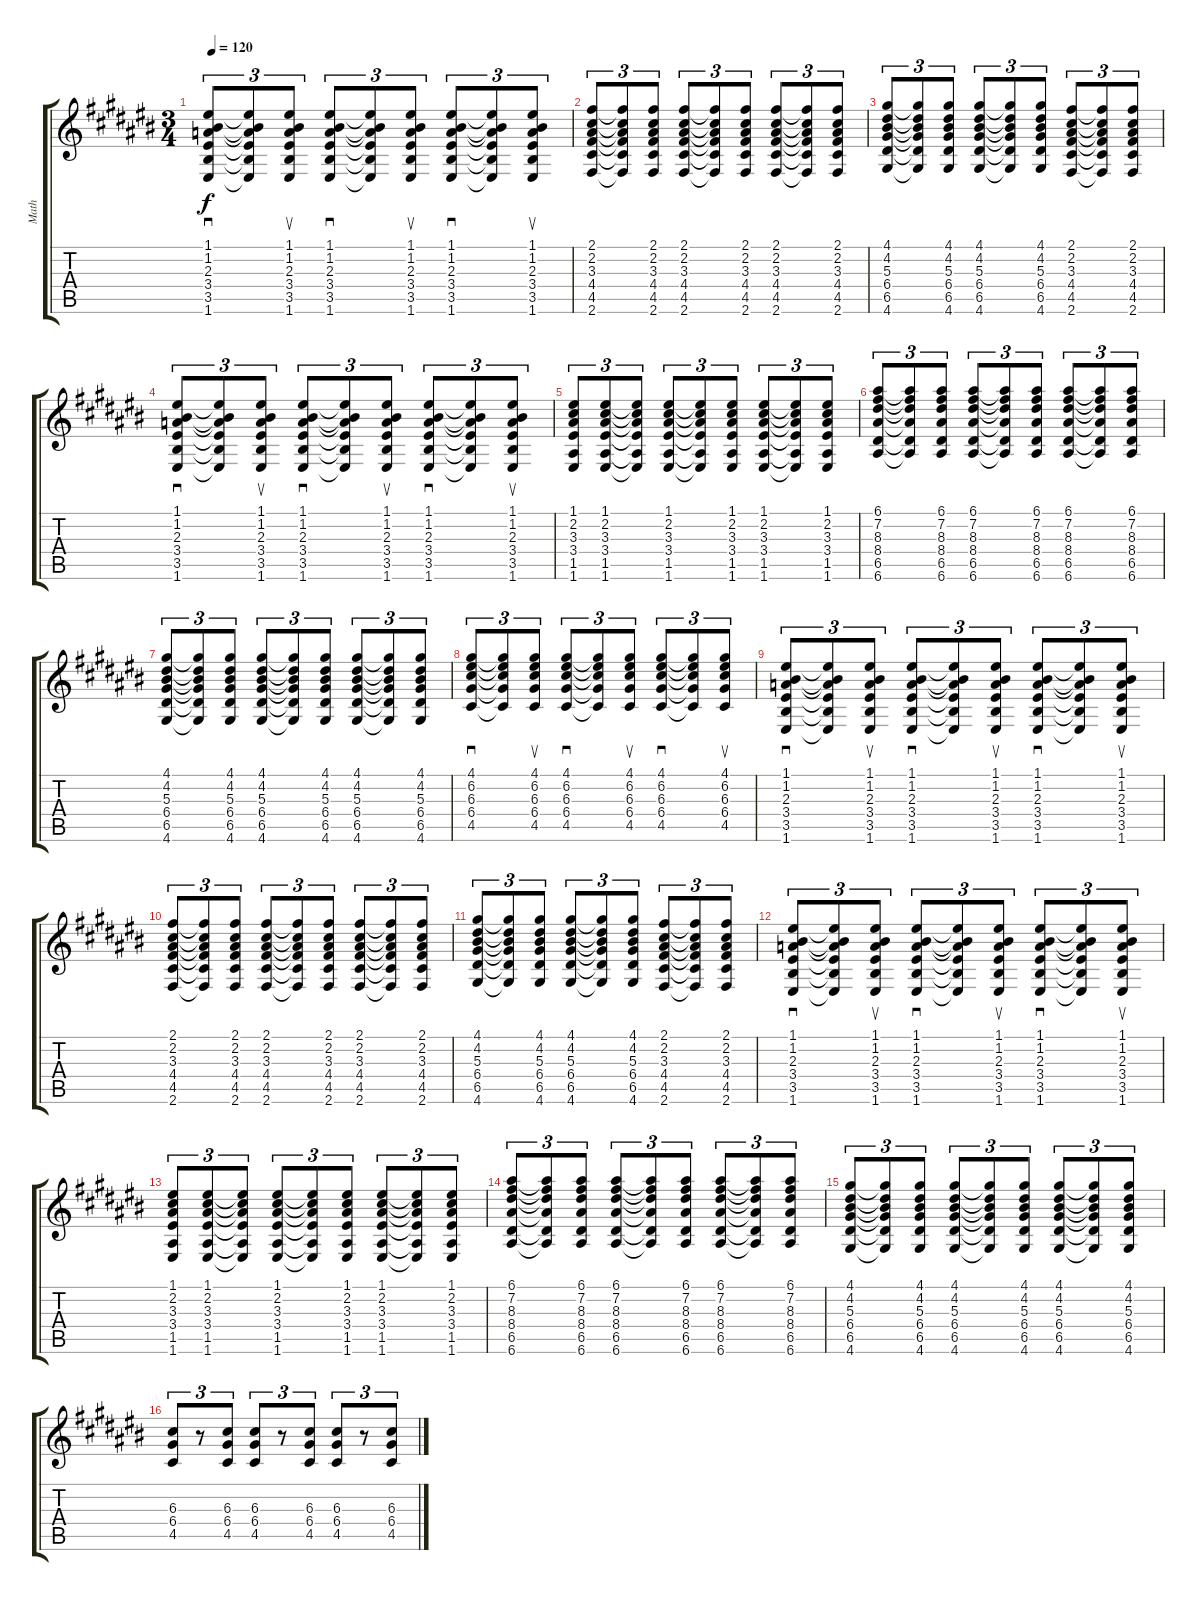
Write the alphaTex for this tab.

\track ("Math" "Math") {instrument overdrivenguitar}
\staff {score tabs}
\tuning (E4 B3 G3 D3 A2 E2) {hide}
\ts (3 4)
\tempo 120
\clef g2
\ks c#
(1.1 1.2 2.3 3.4 3.5 1.6).8{sd tu (3 2) dy f} (1.1{t} 1.2{t} 2.3{t} 3.4{t} 3.5{t} 1.6{t}).8{tu (3 2)} (1.1 1.2 2.3 3.4 3.5 1.6).8{su tu (3 2)} (1.1 1.2 2.3 3.4 3.5 1.6).8{sd tu (3 2)} (1.1{t} 1.2{t} 2.3{t} 3.4{t} 3.5{t} 1.6{t}).8{tu (3 2)} (1.1 1.2 2.3 3.4 3.5 1.6).8{su tu (3 2)} (1.1 1.2 2.3 3.4 3.5 1.6).8{sd tu (3 2)} (1.1{t} 1.2{t} 2.3{t} 3.4{t} 3.5{t} 1.6{t}).8{tu (3 2)} (1.1 1.2 2.3 3.4 3.5 1.6).8{su tu (3 2)} |
(2.1 2.2 3.3 4.4 4.5 2.6).8{tu (3 2)} (2.1{t} 2.2{t} 3.3{t} 4.4{t} 4.5{t} 2.6{t}).8{tu (3 2)} (2.1 2.2 3.3 4.4 4.5 2.6).8{tu (3 2)} (2.1 2.2 3.3 4.4 4.5 2.6).8{tu (3 2)} (2.1{t} 2.2{t} 3.3{t} 4.4{t} 4.5{t} 2.6{t}).8{tu (3 2)} (2.1 2.2 3.3 4.4 4.5 2.6).8{tu (3 2)} (2.1 2.2 3.3 4.4 4.5 2.6).8{tu (3 2)} (2.1{t} 2.2{t} 3.3{t} 4.4{t} 4.5{t} 2.6{t}).8{tu (3 2)} (2.1 2.2 3.3 4.4 4.5 2.6).8{tu (3 2)} |
(4.1 4.2 5.3 6.4 6.5 4.6).8{tu (3 2)} (4.1{t} 4.2{t} 5.3{t} 6.4{t} 6.5{t} 4.6{t}).8{tu (3 2)} (4.1 4.2 5.3 6.4 6.5 4.6).8{tu (3 2)} (4.1 4.2 5.3 6.4 6.5 4.6).8{tu (3 2)} (4.1{t} 4.2{t} 5.3{t} 6.4{t} 6.5{t} 4.6{t}).8{tu (3 2)} (4.1 4.2 5.3 6.4 6.5 4.6).8{tu (3 2)} (2.1 2.2 3.3 4.4 4.5 2.6).8{tu (3 2)} (2.1{t} 2.2{t} 3.3{t} 4.4{t} 4.5{t} 2.6{t}).8{tu (3 2)} (2.1 2.2 3.3 4.4 4.5 2.6).8{tu (3 2)} |
(1.1 1.2 2.3 3.4 3.5 1.6).8{sd tu (3 2)} (1.1{t} 1.2{t} 2.3{t} 3.4{t} 3.5{t} 1.6{t}).8{tu (3 2)} (1.1 1.2 2.3 3.4 3.5 1.6).8{su tu (3 2)} (1.1 1.2 2.3 3.4 3.5 1.6).8{sd tu (3 2)} (1.1{t} 1.2{t} 2.3{t} 3.4{t} 3.5{t} 1.6{t}).8{tu (3 2)} (1.1 1.2 2.3 3.4 3.5 1.6).8{su tu (3 2)} (1.1 1.2 2.3 3.4 3.5 1.6).8{sd tu (3 2)} (1.1{t} 1.2{t} 2.3{t} 3.4{t} 3.5{t} 1.6{t}).8{tu (3 2)} (1.1 1.2 2.3 3.4 3.5 1.6).8{su tu (3 2)} |
(1.1 2.2 3.3 3.4 1.5 1.6).8{tu (3 2)} (1.1 2.2 3.3 3.4 1.5 1.6).8{tu (3 2)} (1.1{t} 2.2{t} 3.3{t} 3.4{t} 1.5{t} 1.6{t}).8{tu (3 2)} (1.1 2.2 3.3 3.4 1.5 1.6).8{tu (3 2)} (1.1{t} 2.2{t} 3.3{t} 3.4{t} 1.5{t} 1.6{t}).8{tu (3 2)} (1.1 2.2 3.3 3.4 1.5 1.6).8{tu (3 2)} (1.1 2.2 3.3 3.4 1.5 1.6).8{tu (3 2)} (1.1{t} 2.2{t} 3.3{t} 3.4{t} 1.5{t} 1.6{t}).8{tu (3 2)} (1.1 2.2 3.3 3.4 1.5 1.6).8{tu (3 2)} |
(6.1 7.2 8.3 8.4 6.5 6.6).8{tu (3 2)} (6.1{t} 7.2{t} 8.3{t} 8.4{t} 6.5{t} 6.6{t}).8{tu (3 2)} (6.1 7.2 8.3 8.4 6.5 6.6).8{tu (3 2)} (6.1 7.2 8.3 8.4 6.5 6.6).8{tu (3 2)} (6.1{t} 7.2{t} 8.3{t} 8.4{t} 6.5{t} 6.6{t}).8{tu (3 2)} (6.1 7.2 8.3 8.4 6.5 6.6).8{tu (3 2)} (6.1 7.2 8.3 8.4 6.5 6.6).8{tu (3 2)} (6.1{t} 7.2{t} 8.3{t} 8.4{t} 6.5{t} 6.6{t}).8{tu (3 2)} (6.1 7.2 8.3 8.4 6.5 6.6).8{tu (3 2)} |
(4.1 4.2 5.3 6.4 6.5 4.6).8{tu (3 2)} (4.1{t} 4.2{t} 5.3{t} 6.4{t} 6.5{t} 4.6{t}).8{tu (3 2)} (4.1 4.2 5.3 6.4 6.5 4.6).8{tu (3 2)} (4.1 4.2 5.3 6.4 6.5 4.6).8{tu (3 2)} (4.1{t} 4.2{t} 5.3{t} 6.4{t} 6.5{t} 4.6{t}).8{tu (3 2)} (4.1 4.2 5.3 6.4 6.5 4.6).8{tu (3 2)} (4.1 4.2 5.3 6.4 6.5 4.6).8{tu (3 2)} (4.1{t} 4.2{t} 5.3{t} 6.4{t} 6.5{t} 4.6{t}).8{tu (3 2)} (4.1 4.2 5.3 6.4 6.5 4.6).8{tu (3 2)} |
(4.1 6.2 6.3 6.4 4.5).8{sd tu (3 2) volume 10} (4.1{t} 6.2{t} 6.3{t} 6.4{t} 4.5{t}).8{tu (3 2)} (4.1 6.2 6.3 6.4 4.5).8{su tu (3 2)} (4.1 6.2 6.3 6.4 4.5).8{sd tu (3 2)} (4.1{t} 6.2{t} 6.3{t} 6.4{t} 4.5{t}).8{tu (3 2)} (4.1 6.2 6.3 6.4 4.5).8{su tu (3 2)} (4.1 6.2 6.3 6.4 4.5).8{sd tu (3 2)} (4.1{t} 6.2{t} 6.3{t} 6.4{t} 4.5{t}).8{tu (3 2)} (4.1 6.2 6.3 6.4 4.5).8{su tu (3 2)} |
(1.1 1.2 2.3 3.4 3.5 1.6).8{sd tu (3 2)} (1.1{t} 1.2{t} 2.3{t} 3.4{t} 3.5{t} 1.6{t}).8{tu (3 2)} (1.1 1.2 2.3 3.4 3.5 1.6).8{su tu (3 2)} (1.1 1.2 2.3 3.4 3.5 1.6).8{sd tu (3 2)} (1.1{t} 1.2{t} 2.3{t} 3.4{t} 3.5{t} 1.6{t}).8{tu (3 2)} (1.1 1.2 2.3 3.4 3.5 1.6).8{su tu (3 2)} (1.1 1.2 2.3 3.4 3.5 1.6).8{sd tu (3 2)} (1.1{t} 1.2{t} 2.3{t} 3.4{t} 3.5{t} 1.6{t}).8{tu (3 2)} (1.1 1.2 2.3 3.4 3.5 1.6).8{su tu (3 2)} |
(2.1 2.2 3.3 4.4 4.5 2.6).8{tu (3 2)} (2.1{t} 2.2{t} 3.3{t} 4.4{t} 4.5{t} 2.6{t}).8{tu (3 2)} (2.1 2.2 3.3 4.4 4.5 2.6).8{tu (3 2)} (2.1 2.2 3.3 4.4 4.5 2.6).8{tu (3 2)} (2.1{t} 2.2{t} 3.3{t} 4.4{t} 4.5{t} 2.6{t}).8{tu (3 2)} (2.1 2.2 3.3 4.4 4.5 2.6).8{tu (3 2)} (2.1 2.2 3.3 4.4 4.5 2.6).8{tu (3 2)} (2.1{t} 2.2{t} 3.3{t} 4.4{t} 4.5{t} 2.6{t}).8{tu (3 2)} (2.1 2.2 3.3 4.4 4.5 2.6).8{tu (3 2)} |
(4.1 4.2 5.3 6.4 6.5 4.6).8{tu (3 2)} (4.1{t} 4.2{t} 5.3{t} 6.4{t} 6.5{t} 4.6{t}).8{tu (3 2)} (4.1 4.2 5.3 6.4 6.5 4.6).8{tu (3 2)} (4.1 4.2 5.3 6.4 6.5 4.6).8{tu (3 2)} (4.1{t} 4.2{t} 5.3{t} 6.4{t} 6.5{t} 4.6{t}).8{tu (3 2)} (4.1 4.2 5.3 6.4 6.5 4.6).8{tu (3 2)} (2.1 2.2 3.3 4.4 4.5 2.6).8{tu (3 2)} (2.1{t} 2.2{t} 3.3{t} 4.4{t} 4.5{t} 2.6{t}).8{tu (3 2)} (2.1 2.2 3.3 4.4 4.5 2.6).8{tu (3 2)} |
(1.1 1.2 2.3 3.4 3.5 1.6).8{sd tu (3 2)} (1.1{t} 1.2{t} 2.3{t} 3.4{t} 3.5{t} 1.6{t}).8{tu (3 2)} (1.1 1.2 2.3 3.4 3.5 1.6).8{su tu (3 2)} (1.1 1.2 2.3 3.4 3.5 1.6).8{sd tu (3 2)} (1.1{t} 1.2{t} 2.3{t} 3.4{t} 3.5{t} 1.6{t}).8{tu (3 2)} (1.1 1.2 2.3 3.4 3.5 1.6).8{su tu (3 2)} (1.1 1.2 2.3 3.4 3.5 1.6).8{sd tu (3 2)} (1.1{t} 1.2{t} 2.3{t} 3.4{t} 3.5{t} 1.6{t}).8{tu (3 2)} (1.1 1.2 2.3 3.4 3.5 1.6).8{su tu (3 2)} |
(1.1 2.2 3.3 3.4 1.5 1.6).8{tu (3 2)} (1.1 2.2 3.3 3.4 1.5 1.6).8{tu (3 2)} (1.1{t} 2.2{t} 3.3{t} 3.4{t} 1.5{t} 1.6{t}).8{tu (3 2)} (1.1 2.2 3.3 3.4 1.5 1.6).8{tu (3 2)} (1.1{t} 2.2{t} 3.3{t} 3.4{t} 1.5{t} 1.6{t}).8{tu (3 2)} (1.1 2.2 3.3 3.4 1.5 1.6).8{tu (3 2)} (1.1 2.2 3.3 3.4 1.5 1.6).8{tu (3 2)} (1.1{t} 2.2{t} 3.3{t} 3.4{t} 1.5{t} 1.6{t}).8{tu (3 2)} (1.1 2.2 3.3 3.4 1.5 1.6).8{tu (3 2)} |
(6.1 7.2 8.3 8.4 6.5 6.6).8{tu (3 2)} (6.1{t} 7.2{t} 8.3{t} 8.4{t} 6.5{t} 6.6{t}).8{tu (3 2)} (6.1 7.2 8.3 8.4 6.5 6.6).8{tu (3 2)} (6.1 7.2 8.3 8.4 6.5 6.6).8{tu (3 2)} (6.1{t} 7.2{t} 8.3{t} 8.4{t} 6.5{t} 6.6{t}).8{tu (3 2)} (6.1 7.2 8.3 8.4 6.5 6.6).8{tu (3 2)} (6.1 7.2 8.3 8.4 6.5 6.6).8{tu (3 2)} (6.1{t} 7.2{t} 8.3{t} 8.4{t} 6.5{t} 6.6{t}).8{tu (3 2)} (6.1 7.2 8.3 8.4 6.5 6.6).8{tu (3 2)} |
(4.1 4.2 5.3 6.4 6.5 4.6).8{tu (3 2)} (4.1{t} 4.2{t} 5.3{t} 6.4{t} 6.5{t} 4.6{t}).8{tu (3 2)} (4.1 4.2 5.3 6.4 6.5 4.6).8{tu (3 2)} (4.1 4.2 5.3 6.4 6.5 4.6).8{tu (3 2)} (4.1{t} 4.2{t} 5.3{t} 6.4{t} 6.5{t} 4.6{t}).8{tu (3 2)} (4.1 4.2 5.3 6.4 6.5 4.6).8{tu (3 2)} (4.1 4.2 5.3 6.4 6.5 4.6).8{tu (3 2)} (4.1{t} 4.2{t} 5.3{t} 6.4{t} 6.5{t} 4.6{t}).8{tu (3 2)} (4.1 4.2 5.3 6.4 6.5 4.6).8{tu (3 2)} |
(6.3 6.4 4.5).8{tu (3 2) volume 10 instrument overdrivenguitar} r.8{tu (3 2)} (6.3 6.4 4.5).8{tu (3 2)} (6.3 6.4 4.5).8{tu (3 2)} r.8{tu (3 2)} (6.3 6.4 4.5).8{tu (3 2)} (6.3 6.4 4.5).8{tu (3 2)} r.8{tu (3 2)} (6.3 6.4 4.5).8{tu (3 2)}
